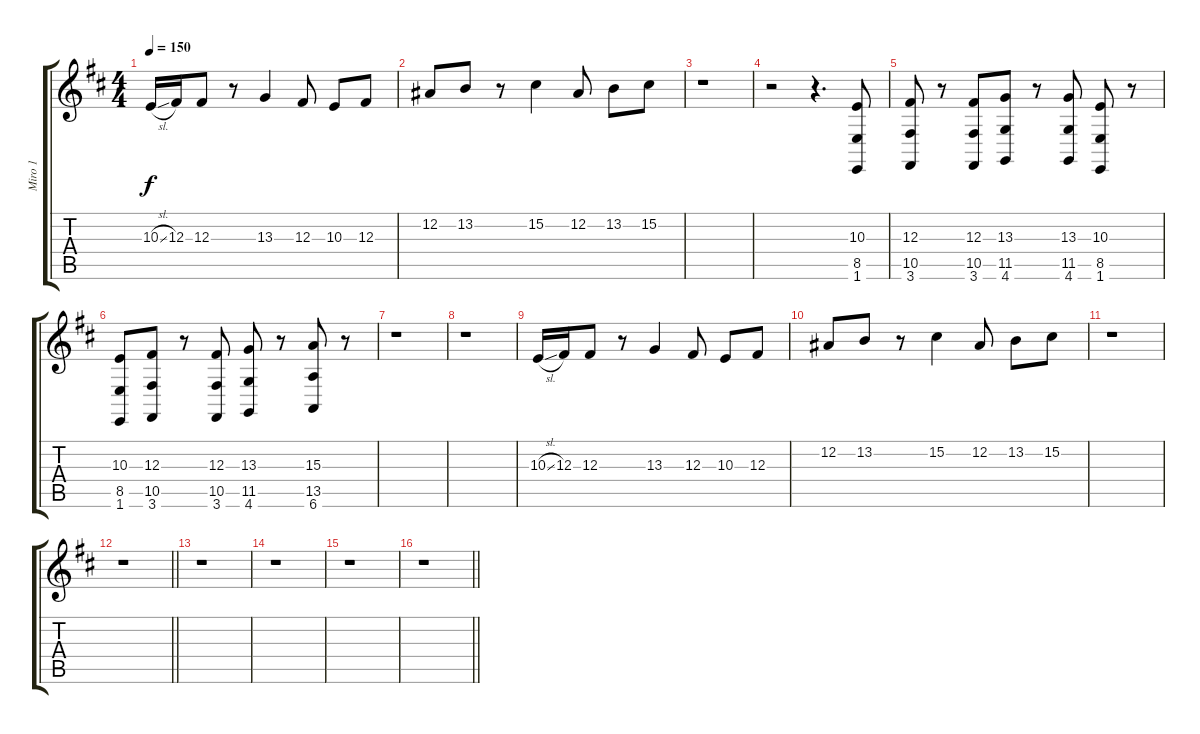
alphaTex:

\track ("Miro 1" "Miro 1") {instrument stringensemble1}
\staff {score tabs}
\tuning (Eb4 Bb3 Gb3 Db3 Ab2 Eb2) {hide}
\ts (4 4)
\tempo 150
\clef g2
\ks bminor
10.3{sl}.16{dy f} 12.3.16 12.3.8 r.8 13.3.4 12.3.8 10.3.8 12.3.8 |
12.2.8 13.2.8 r.8 15.2.4 12.2.8 13.2.8 15.2.8 |
r.1 |
r.2 r.4{d} (10.3 8.5 1.6).8 |
(12.3 10.5 3.6).8 r.8 (12.3 10.5 3.6).8 (13.3 11.5 4.6).8 r.8 (13.3 11.5 4.6).8 (10.3 8.5 1.6).8 r.8 |
(10.3 8.5 1.6).8 (12.3 10.5 3.6).8 r.8 (12.3 10.5 3.6).8 (13.3 11.5 4.6).8 r.8 (15.3 13.5 6.6).8 r.8 |
r.1 |
r.1 |
10.3{sl}.16 12.3.16 12.3.8 r.8 13.3.4 12.3.8 10.3.8 12.3.8 |
12.2.8 13.2.8 r.8 15.2.4 12.2.8 13.2.8 15.2.8 |
r.1 |
\barLineRight lightlight
r.1 |
r.1 |
r.1 |
r.1 |
\barLineRight lightlight
r.1
